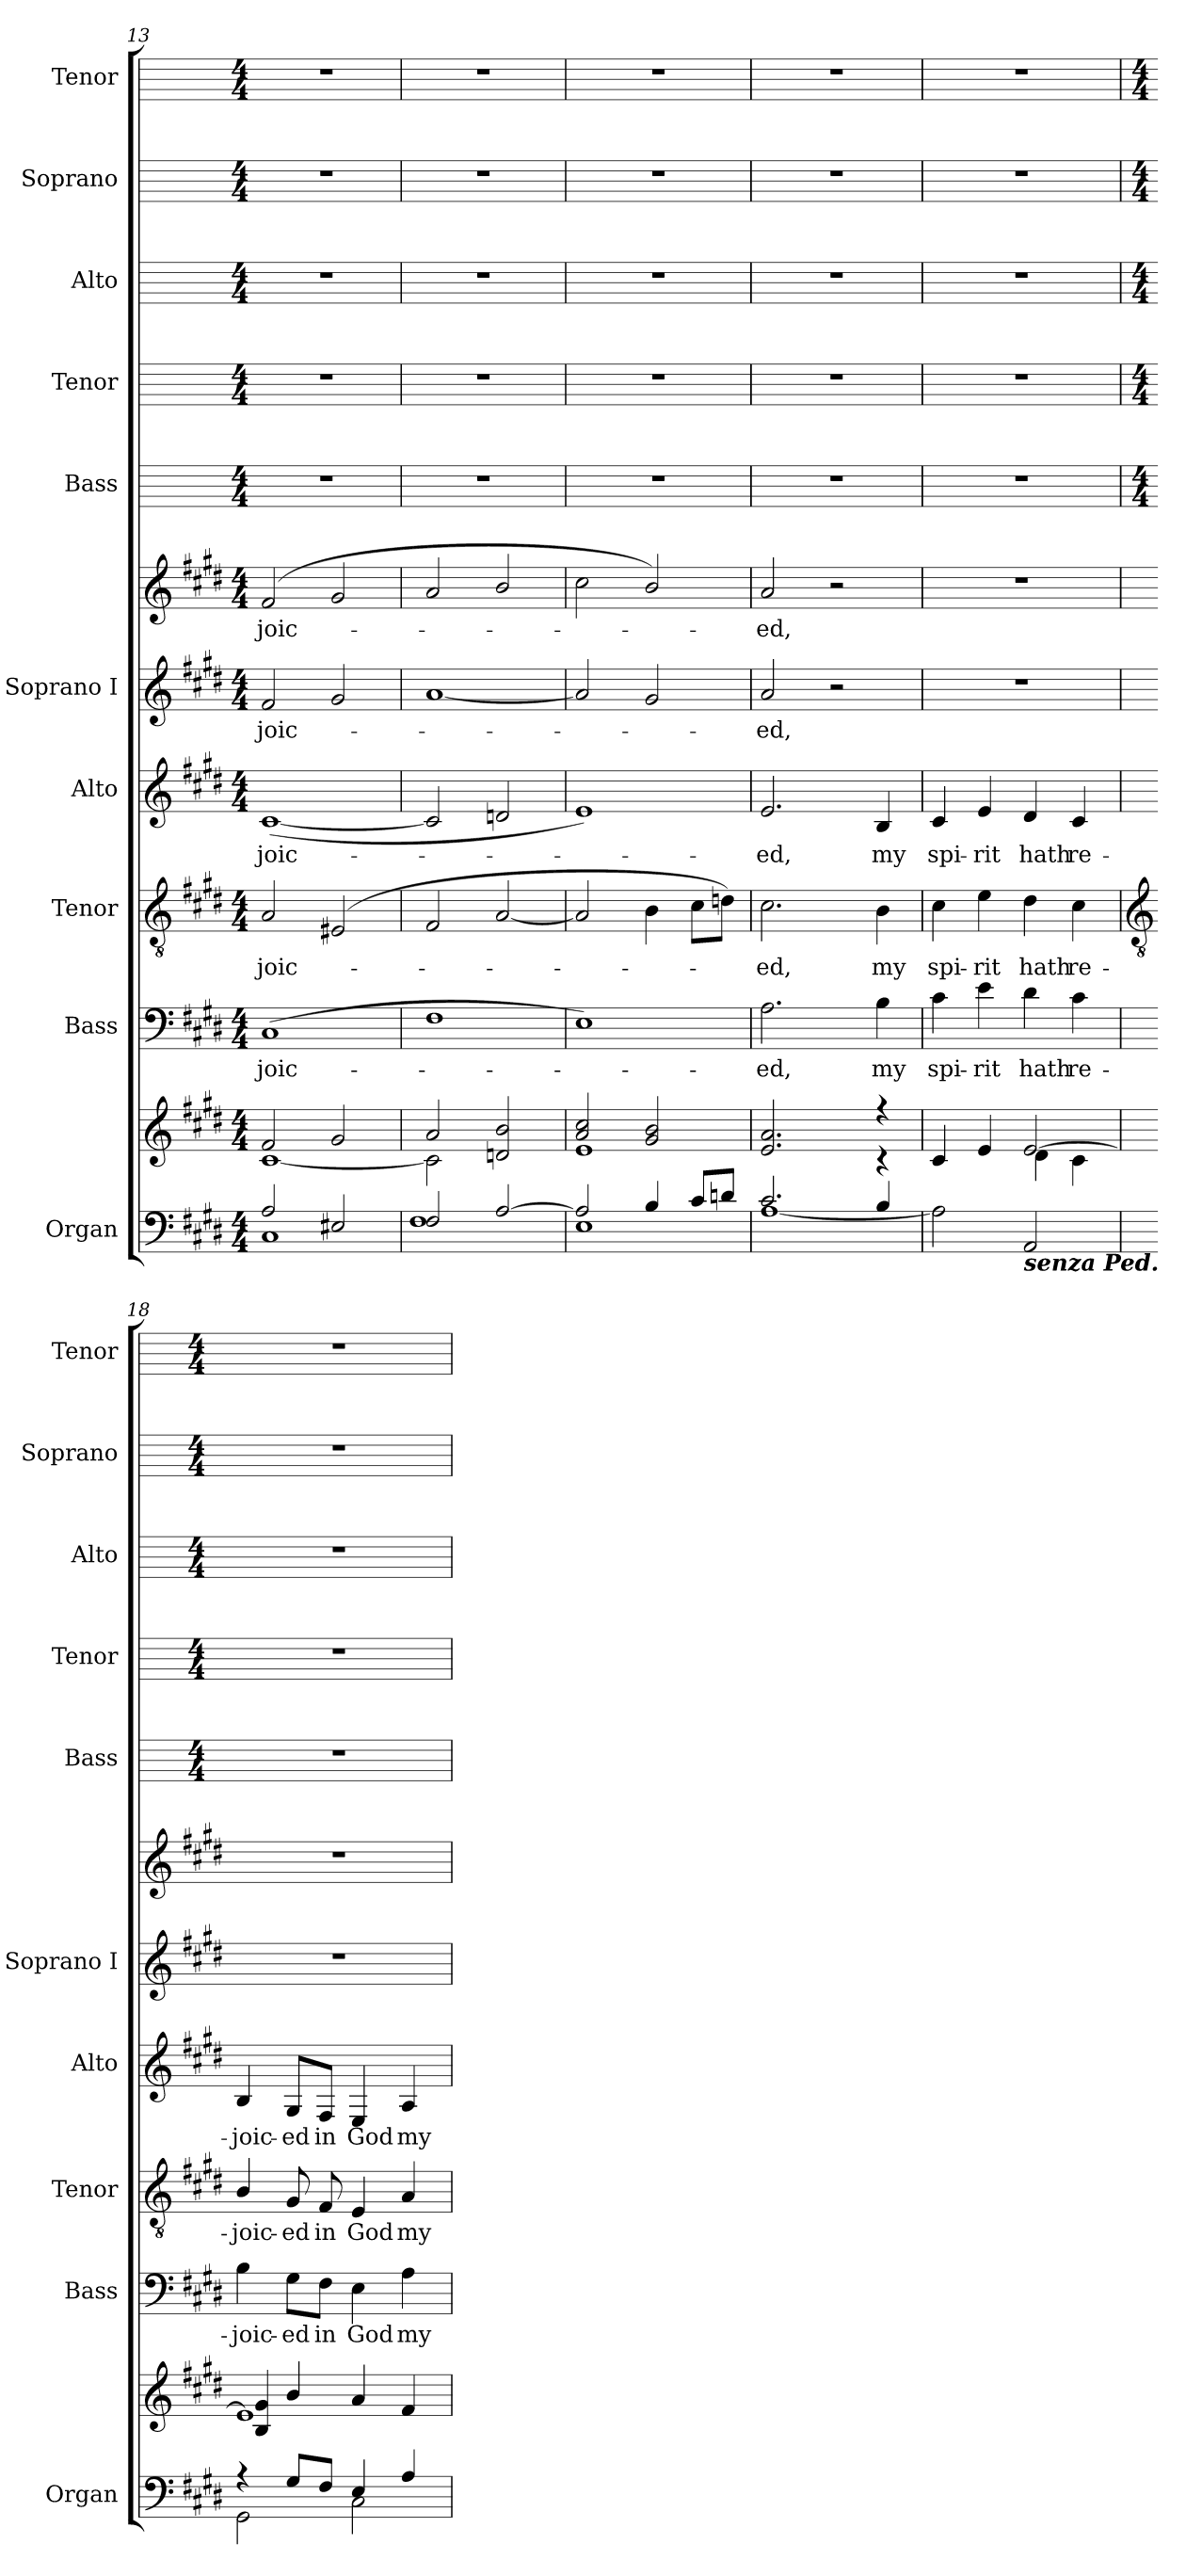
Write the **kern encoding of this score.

**kern	**kern	**kern	**text	**kern	**text	**kern	**text	**kern	**text	**kern	**text	**kern	**kern	**kern	**kern	**kern
*part10	*part10	*part9	*part9	*part8	*part8	*part7	*part7	*part6	*part6	*part6	*part6	*part5	*part4	*part3	*part2	*part1
*staff12	*staff11	*staff10	*staff10	*staff9	*staff9	*staff8	*staff8	*staff7	*staff7	*staff6	*staff6	*staff5	*staff4	*staff3	*staff2	*staff1
*I"Organ	*	*I"Bass	*	*I"Tenor	*	*I"Alto	*	*I"Soprano I	*	*	*	*I"Bass	*I"Tenor	*I"Alto	*I"Soprano	*I"Tenor
*I'Organ	*	*I'Bass	*	*I'Tenor	*	*I'Alto	*	*I'Soprano I	*	*	*	*I'Bass	*I'Tenor	*I'Alto	*I'Soprano	*I'Tenor
*clefF4	*clefG2	*clefF4	*	*clefGv2	*	*clefG2	*	*clefG2	*	*clefG2	*	*	*	*	*	*
*k[f#c#g#d#]	*k[f#c#g#d#]	*k[f#c#g#d#]	*	*k[f#c#g#d#]	*	*k[f#c#g#d#]	*	*k[f#c#g#d#]	*	*k[f#c#g#d#]	*	*	*	*	*	*
*E:	*E:	*E:	*	*E:	*	*E:	*	*E:	*	*E:	*	*	*	*	*	*
*M4/4	*M4/4	*M4/4	*	*M4/4	*	*M4/4	*	*M4/4	*	*M4/4	*	*M4/4	*M4/4	*M4/4	*M4/4	*M4/4
=13	=13	=13	=13	=13	=13	=13	=13	=13	=13	=13	=13	=13	=13	=13	=13	=13
*^	*^	*	*	*	*	*	*	*	*	*	*	*	*	*	*	*
!	!	!	!	!	!LO:LY:b	!	!LO:LY:b	!	!LO:LY:b	!	!LO:LY:b	!	!LO:LY:b	!	!	!	!	!
2A/	1C#\	2f#	[1c#\	(<1C#	-joic-	2A	-joic-	(<[1c#	-joic-	2f#	joic-	(<2f#	-joic-	1r	1r	1r	1r	1r
2E#X/	.	2g#	.	.	.	(<2E#X	.	.	.	2g#	.	2g#	.	.	.	.	.	.
=14	=14	=14	=14	=14	=14	=14	=14	=14	=14	=14	=14	=14	=14	=14	=14	=14	=14	=14
2F#/	1F#\	2a	2c#\]	1F#	.	2F#	.	2c#]	.	[1a	.	2a	.	1r	1r	1r	1r	1r
[2A/	.	2dn/ 2b/	2ryy	.	.	[2A	.	2dn	.	.	.	2b/	.	.	.	.	.	.
=15	=15	=15	=15	=15	=15	=15	=15	=15	=15	=15	=15	=15	=15	=15	=15	=15	=15	=15
2A/]	1E\	2a/ 2cc#/	1e\	1E)	.	2A]	.	1e)	.	2a]	.	2cc#	.	1r	1r	1r	1r	1r
4B/	.	2g# 2b	.	.	.	4B	.	.	.	2g#	.	2b/)	.	.	.	.	.	.
8c#/L	.	.	.	.	.	8c#L	.	.	.	.	.	.	.	.	.	.	.	.
8dn/J	.	.	.	.	.	8dnJ)	.	.	.	.	.	.	.	.	.	.	.	.
=16	=16	=16	=16	=16	=16	=16	=16	=16	=16	=16	=16	=16	=16	=16	=16	=16	=16	=16
!	!	!	!	!	!LO:LY:b	!	!LO:LY:b	!	!LO:LY:b	!	!LO:LY:b	!	!LO:LY:b	!	!	!	!	!
2.c#/	[1A\	2.e 2.a	2.ryy	2.A	ed,	2.c#	ed,	2.e	ed,	2a	ed,	2a	ed,	1r	1r	1r	1r	1r
.	.	.	.	.	.	.	.	.	.	2r	.	2r	.	.	.	.	.	.
!	!	!	!	!	!LO:LY:b	!	!LO:LY:b	!	!LO:LY:b	!	!	!	!	!	!	!	!	!
4B/	.	4r	4r	4B	my	4B	my	4B	my	.	.	.	.	.	.	.	.	.
=17	=17	=17	=17	=17	=17	=17	=17	=17	=17	=17	=17	=17	=17	=17	=17	=17	=17	=17
!	!	!	!	!	!LO:LY:b	!	!LO:LY:b	!	!LO:LY:b	!	!	!	!	!	!	!	!	!
2A\]	2ryy	4c#	2ryy	4c#	spi-	4c#	spi-	4c#	spi-	1r	.	1r	.	1r	1r	1r	1r	1r
!	!	!	!	!	!LO:LY:b	!	!LO:LY:b	!	!LO:LY:b	!	!	!	!	!	!	!	!	!
.	.	4e	.	4e	-rit	4e	-rit	4e	-rit	.	.	.	.	.	.	.	.	.
!LO:TX:b:Bi:t=senza Ped.	!	!	!	!	!	!	!	!	!	!	!	!	!	!	!	!	!	!
!	!	!	!	!	!LO:LY:b	!	!LO:LY:b	!	!LO:LY:b	!	!	!	!	!	!	!	!	!
2AA/	2ryy	[2e	4d#\	4d#	hath	4d#	hath	4d#	hath	.	.	.	.	.	.	.	.	.
!	!	!	!	!	!LO:LY:b	!	!LO:LY:b	!	!LO:LY:b	!	!	!	!	!	!	!	!	!
.	.	.	4c#\	4c#	re-	4c#	re-	4c#	re-	.	.	.	.	.	.	.	.	.
!!LO:LB:g=z
=18	=18	=18	=18	=18	=18	=18	=18	=18	=18	=18	=18	=18	=18	=18	=18	=18	=18	=18
*	*	*	*	*	*	*clefGv2	*	*	*	*	*	*	*	*	*	*	*	*
*	*	*	*	*	*	*	*	*	*	*	*	*	*	*M4/4	*M4/4	*M4/4	*M4/4	*M4/4
!	!	!	!	!	!LO:LY:b	!	!LO:LY:b	!	!LO:LY:b	!	!	!	!	!	!	!	!	!
4r	2GG#\	1e]	4B/ 4g#/	4B	-joic-	4B/	-joic-	4B	-joic-	1r	.	1r	.	1r	1r	1r	1r	1r
!	!	!	!	!	!LO:LY:b	!	!LO:LY:b	!	!LO:LY:b	!	!	!	!	!	!	!	!	!
8G#/L	.	.	4b/	8G#\L	-ed	8G#	-ed	8G#/L	-ed	.	.	.	.	.	.	.	.	.
!	!	!	!	!	!LO:LY:b	!	!LO:LY:b	!	!LO:LY:b	!	!	!	!	!	!	!	!	!
8F#/J	.	.	.	8F#\J	in	8F#	in	8F#/J	in	.	.	.	.	.	.	.	.	.
!	!	!	!	!	!LO:LY:b	!	!LO:LY:b	!	!LO:LY:b	!	!	!	!	!	!	!	!	!
4E/	2C#\	.	4a/	4E	God	4E	God	4E	God	.	.	.	.	.	.	.	.	.
!	!	!	!	!	!LO:LY:b	!	!LO:LY:b	!	!LO:LY:b	!	!	!	!	!	!	!	!	!
4A/	.	.	4f#/	4A	my	4A	my	4A	my	.	.	.	.	.	.	.	.	.
*v	*v	*	*	*	*	*	*	*	*	*	*	*	*	*	*	*	*	*
*	*v	*v	*	*	*	*	*	*	*	*	*	*	*	*	*	*	*
=	=	=	=	=	=	=	=	=	=	=	=	=	=	=	=	=
*-	*-	*-	*-	*-	*-	*-	*-	*-	*-	*-	*-	*-	*-	*-	*-	*-
